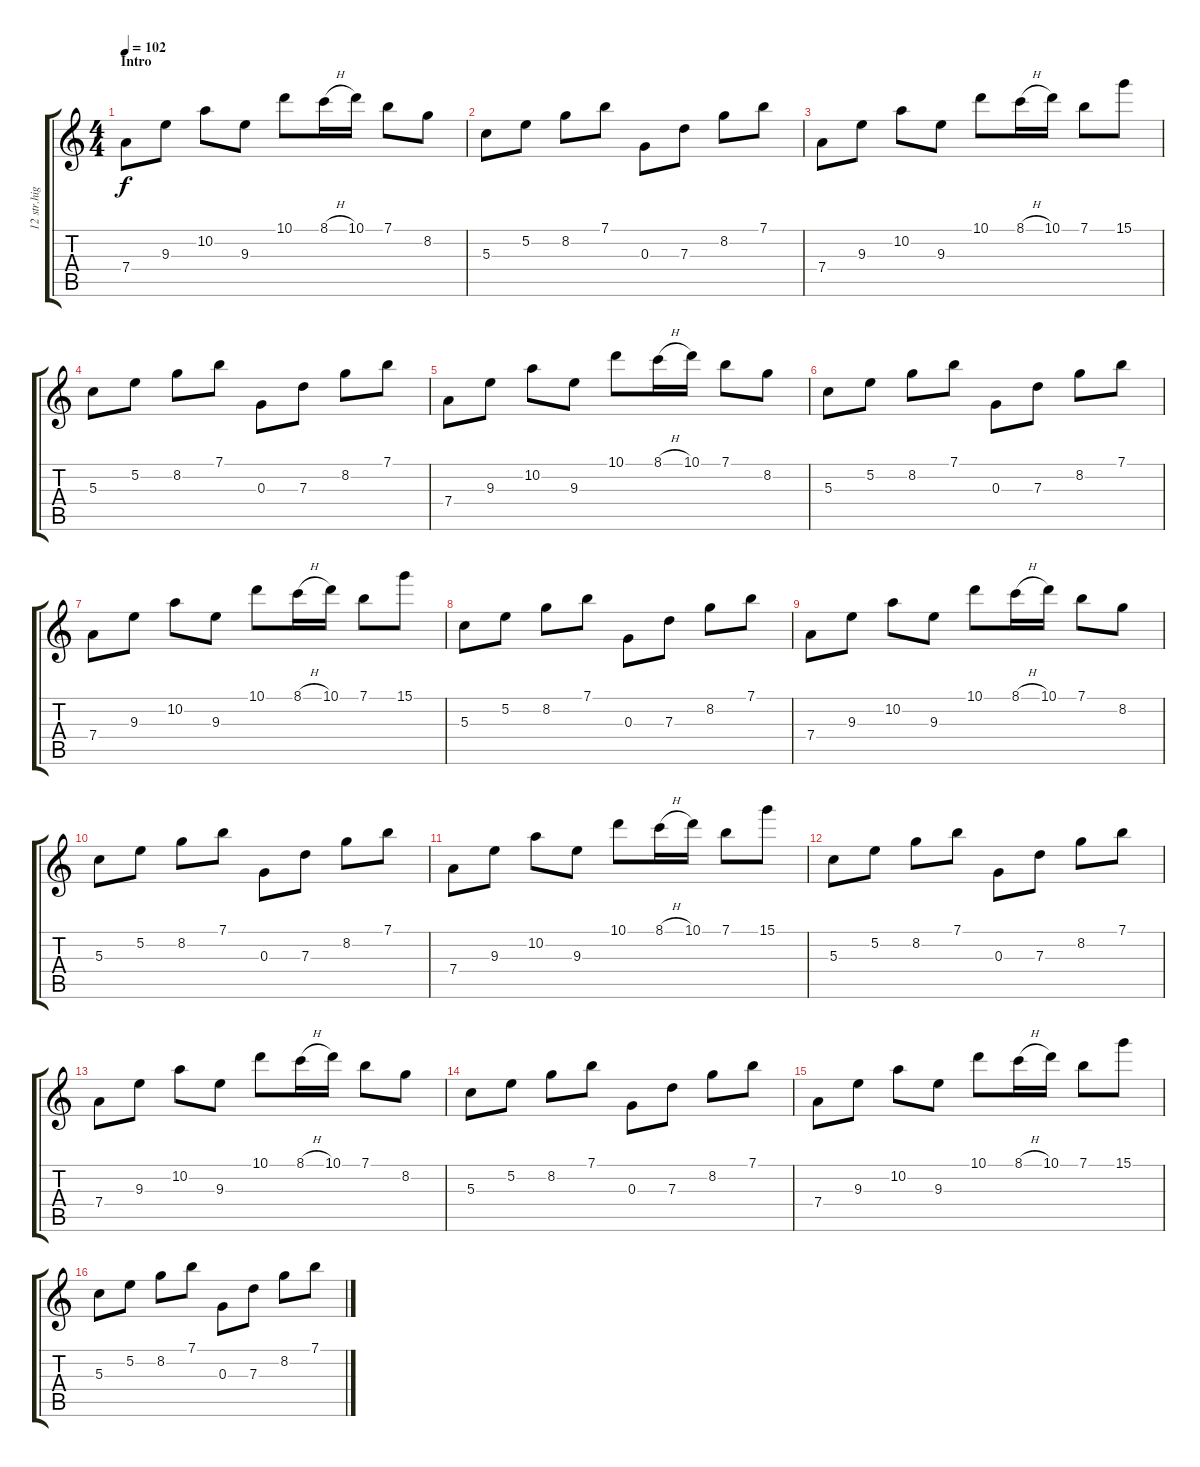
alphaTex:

\track ("12 str.high" "12 str.hig") {instrument electricguitarclean}
\staff {score tabs}
\tuning (E4 B3 G3 D3 A2 E2) {hide}
\ts (4 4)
\section ("" "Intro")
\tempo 102
\clef g2
\ks c
7.4.8{dy f instrument electricguitarclean} 9.3.8 10.2.8 9.3.8 10.1.8 8.1{h}.16 10.1.16 7.1.8 8.2.8 |
5.3.8 5.2.8 8.2.8 7.1.8 0.3.8 7.3.8 8.2.8 7.1.8 |
7.4.8 9.3.8 10.2.8 9.3.8 10.1.8 8.1{h}.16 10.1.16 7.1.8 15.1.8 |
5.3.8 5.2.8 8.2.8 7.1.8 0.3.8 7.3.8 8.2.8 7.1.8 |
7.4.8 9.3.8 10.2.8 9.3.8 10.1.8 8.1{h}.16 10.1.16 7.1.8 8.2.8 |
5.3.8 5.2.8 8.2.8 7.1.8 0.3.8 7.3.8 8.2.8 7.1.8 |
7.4.8 9.3.8 10.2.8 9.3.8 10.1.8 8.1{h}.16 10.1.16 7.1.8 15.1.8 |
5.3.8 5.2.8 8.2.8 7.1.8 0.3.8 7.3.8 8.2.8 7.1.8 |
7.4.8 9.3.8 10.2.8 9.3.8 10.1.8 8.1{h}.16 10.1.16 7.1.8 8.2.8 |
5.3.8 5.2.8 8.2.8 7.1.8 0.3.8 7.3.8 8.2.8 7.1.8 |
7.4.8 9.3.8 10.2.8 9.3.8 10.1.8 8.1{h}.16 10.1.16 7.1.8 15.1.8 |
5.3.8 5.2.8 8.2.8 7.1.8 0.3.8 7.3.8 8.2.8 7.1.8 |
7.4.8 9.3.8 10.2.8 9.3.8 10.1.8 8.1{h}.16 10.1.16 7.1.8 8.2.8 |
5.3.8 5.2.8 8.2.8 7.1.8 0.3.8 7.3.8 8.2.8 7.1.8 |
7.4.8 9.3.8 10.2.8 9.3.8 10.1.8 8.1{h}.16 10.1.16 7.1.8 15.1.8 |
5.3.8 5.2.8 8.2.8 7.1.8 0.3.8 7.3.8 8.2.8 7.1.8
